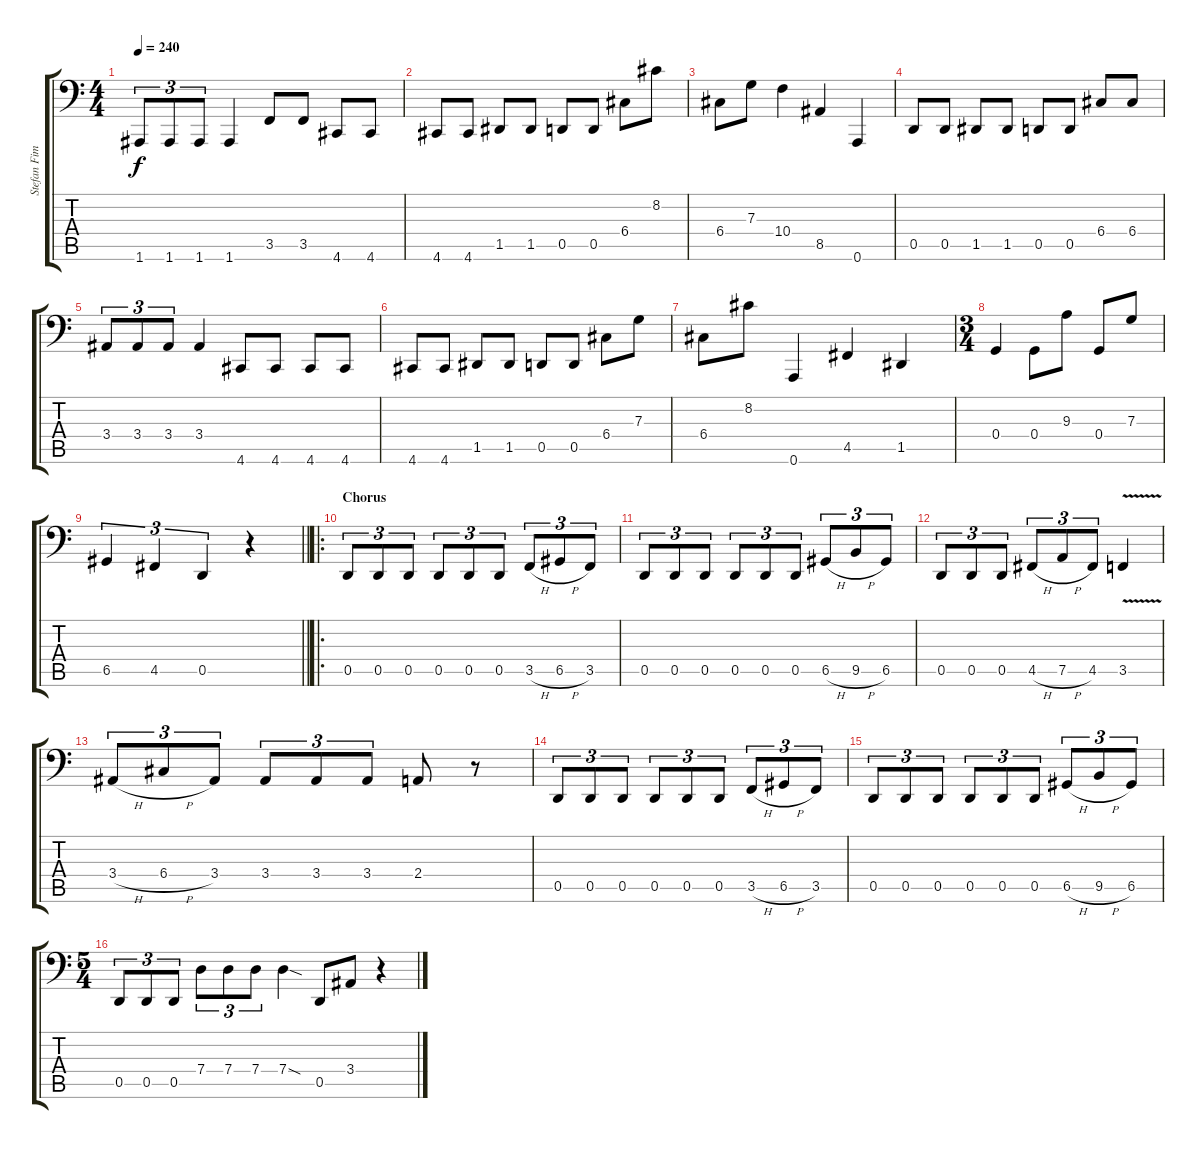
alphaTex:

\track ("Stefan Fimmers" "Stefan Fim") {instrument electricbassfinger}
\staff {score tabs}
\tuning (A2 F2 C2 G1 D1 A0) {hide}
\ts (4 4)
\tempo 240
\clef f4
\ks c
1.6.8{tu (3 2) dy f} 1.6.8{tu (3 2)} 1.6.8{tu (3 2)} 1.6.4 3.5.8 3.5.8 4.6.8 4.6.8 |
4.6.8 4.6.8 1.5.8 1.5.8 0.5.8 0.5.8 6.4.8 8.2.8 |
6.4.8 7.3.8 10.4.4 8.5.4 0.6.4 |
0.5.8 0.5.8 1.5.8 1.5.8 0.5.8 0.5.8 6.4.8 6.4.8 |
3.4.8{tu (3 2)} 3.4.8{tu (3 2)} 3.4.8{tu (3 2)} 3.4.4 4.6.8 4.6.8 4.6.8 4.6.8 |
4.6.8 4.6.8 1.5.8 1.5.8 0.5.8 0.5.8 6.4.8 7.3.8 |
6.4.8 8.2.8 0.6.4 4.5.4 1.5.4 |
\ts (3 4)
0.4.4 0.4.8 9.3.8 0.4.8 7.3.8 |
\barLineRight lightlight
6.5.4{tu (3 2)} 4.5.4{tu (3 2)} 0.5.4{tu (3 2)} r.4 |
\ro
\section ("" "Chorus")
0.5.8{tu (3 2)} 0.5.8{tu (3 2)} 0.5.8{tu (3 2)} 0.5.8{tu (3 2)} 0.5.8{tu (3 2)} 0.5.8{tu (3 2)} 3.5{h}.8{tu (3 2)} 6.5{h}.8{tu (3 2)} 3.5.8{tu (3 2)} |
0.5.8{tu (3 2)} 0.5.8{tu (3 2)} 0.5.8{tu (3 2)} 0.5.8{tu (3 2)} 0.5.8{tu (3 2)} 0.5.8{tu (3 2)} 6.5{h}.8{tu (3 2)} 9.5{h}.8{tu (3 2)} 6.5.8{tu (3 2)} |
0.5.8{tu (3 2)} 0.5.8{tu (3 2)} 0.5.8{tu (3 2)} 4.5{h}.8{tu (3 2)} 7.5{h}.8{tu (3 2)} 4.5.8{tu (3 2)} 3.5{v}.4 |
3.4{h}.8{tu (3 2)} 6.4{h}.8{tu (3 2)} 3.4.8{tu (3 2)} 3.4.8{tu (3 2)} 3.4.8{tu (3 2)} 3.4.8{tu (3 2)} 2.4.8 r.8 |
0.5.8{tu (3 2)} 0.5.8{tu (3 2)} 0.5.8{tu (3 2)} 0.5.8{tu (3 2)} 0.5.8{tu (3 2)} 0.5.8{tu (3 2)} 3.5{h}.8{tu (3 2)} 6.5{h}.8{tu (3 2)} 3.5.8{tu (3 2)} |
0.5.8{tu (3 2)} 0.5.8{tu (3 2)} 0.5.8{tu (3 2)} 0.5.8{tu (3 2)} 0.5.8{tu (3 2)} 0.5.8{tu (3 2)} 6.5{h}.8{tu (3 2)} 9.5{h}.8{tu (3 2)} 6.5.8{tu (3 2)} |
\ts (5 4)
0.5.8{tu (3 2)} 0.5.8{tu (3 2)} 0.5.8{tu (3 2)} 7.4.8{tu (3 2)} 7.4.8{tu (3 2)} 7.4.8{tu (3 2)} 7.4{sod}.4 0.5.8 3.4.8 r.4
